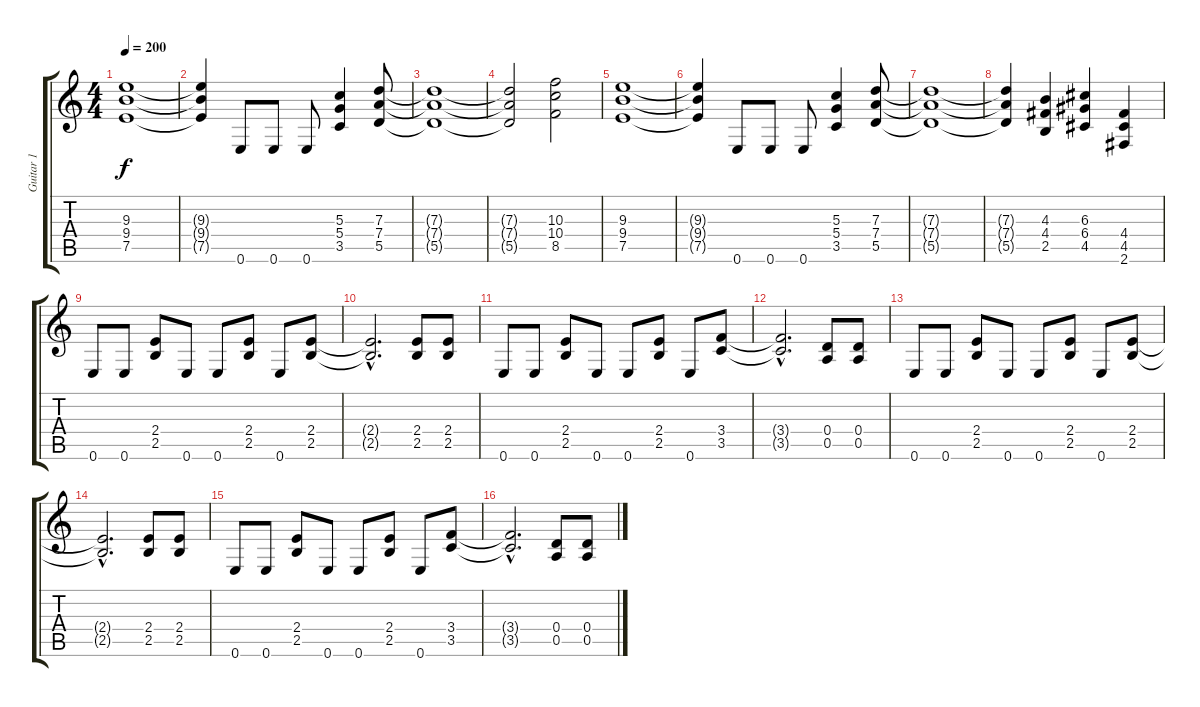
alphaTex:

\track ("Guitar 1" "Guitar 1") {instrument distortionguitar}
\staff {score tabs}
\tuning (E4 B3 G3 D3 A2 E2) {hide}
\ts (4 4)
\tempo 200
\clef g2
\ks c
(9.3 9.4 7.5).1{dy f} |
(9.3{t} 9.4{t} 7.5{t}).4 0.6.8 0.6.8 0.6.8 (5.3 5.4 3.5).4 (7.3 7.4 5.5).8 |
(7.3{t} 7.4{t} 5.5{t}).1 |
(7.3{t} 7.4{t} 5.5{t}).2 (10.3 10.4 8.5).2 |
(9.3 9.4 7.5).1 |
(9.3{t} 9.4{t} 7.5{t}).4 0.6.8 0.6.8 0.6.8 (5.3 5.4 3.5).4 (7.3 7.4 5.5).8 |
(7.3{t} 7.4{t} 5.5{t}).1 |
(7.3{t} 7.4{t} 5.5{t}).4 (4.3 4.4 2.5).4 (6.3 6.4 4.5).4 (4.4 4.5 2.6).4 |
0.6.8 0.6.8 (2.4 2.5).8 0.6.8 0.6.8 (2.4 2.5).8 0.6.8 (2.4 2.5).8 |
(2.4{hac t} 2.5{hac t}).2{d} (2.4 2.5).8 (2.4 2.5).8 |
0.6.8 0.6.8 (2.4 2.5).8 0.6.8 0.6.8 (2.4 2.5).8 0.6.8 (3.4 3.5).8 |
(3.4{hac t} 3.5{hac t}).2{d} (0.4 0.5).8 (0.4 0.5).8 |
0.6.8 0.6.8 (2.4 2.5).8 0.6.8 0.6.8 (2.4 2.5).8 0.6.8 (2.4 2.5).8 |
(2.4{hac t} 2.5{hac t}).2{d} (2.4 2.5).8 (2.4 2.5).8 |
0.6.8 0.6.8 (2.4 2.5).8 0.6.8 0.6.8 (2.4 2.5).8 0.6.8 (3.4 3.5).8 |
(3.4{hac t} 3.5{hac t}).2{d} (0.4 0.5).8 (0.4 0.5).8
